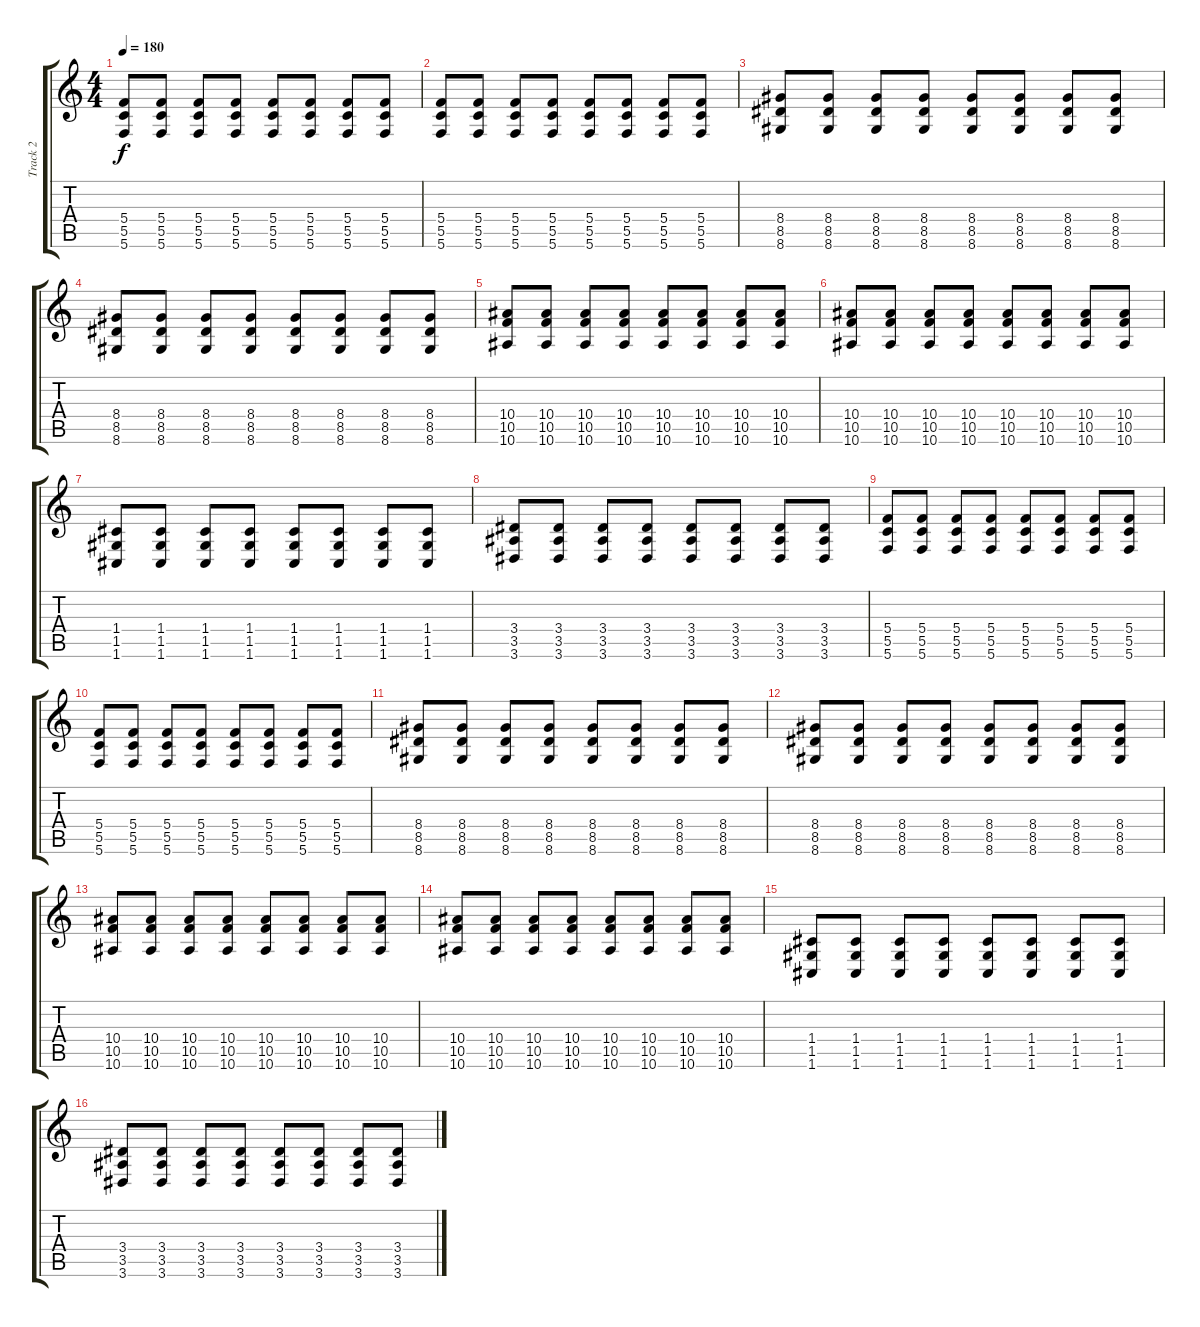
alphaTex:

\track ("Track 2" "Track 2") {instrument overdrivenguitar}
\staff {score tabs}
\tuning (D4 A3 F3 C3 G2 C2) {hide}
\ts (4 4)
\tempo 180
\clef g2
\ks c
(5.4 5.5 5.6).8{dy f} (5.4 5.5 5.6).8 (5.4 5.5 5.6).8 (5.4 5.5 5.6).8 (5.4 5.5 5.6).8 (5.4 5.5 5.6).8 (5.4 5.5 5.6).8 (5.4 5.5 5.6).8 |
(5.4 5.5 5.6).8 (5.4 5.5 5.6).8 (5.4 5.5 5.6).8 (5.4 5.5 5.6).8 (5.4 5.5 5.6).8 (5.4 5.5 5.6).8 (5.4 5.5 5.6).8 (5.4 5.5 5.6).8 |
(8.4 8.5 8.6).8 (8.4 8.5 8.6).8 (8.4 8.5 8.6).8 (8.4 8.5 8.6).8 (8.4 8.5 8.6).8 (8.4 8.5 8.6).8 (8.4 8.5 8.6).8 (8.4 8.5 8.6).8 |
(8.4 8.5 8.6).8 (8.4 8.5 8.6).8 (8.4 8.5 8.6).8 (8.4 8.5 8.6).8 (8.4 8.5 8.6).8 (8.4 8.5 8.6).8 (8.4 8.5 8.6).8 (8.4 8.5 8.6).8 |
(10.4 10.5 10.6).8 (10.4 10.5 10.6).8 (10.4 10.5 10.6).8 (10.4 10.5 10.6).8 (10.4 10.5 10.6).8 (10.4 10.5 10.6).8 (10.4 10.5 10.6).8 (10.4 10.5 10.6).8 |
(10.4 10.5 10.6).8 (10.4 10.5 10.6).8 (10.4 10.5 10.6).8 (10.4 10.5 10.6).8 (10.4 10.5 10.6).8 (10.4 10.5 10.6).8 (10.4 10.5 10.6).8 (10.4 10.5 10.6).8 |
(1.4 1.5 1.6).8 (1.4 1.5 1.6).8 (1.4 1.5 1.6).8 (1.4 1.5 1.6).8 (1.4 1.5 1.6).8 (1.4 1.5 1.6).8 (1.4 1.5 1.6).8 (1.4 1.5 1.6).8 |
(3.4 3.5 3.6).8 (3.4 3.5 3.6).8 (3.4 3.5 3.6).8 (3.4 3.5 3.6).8 (3.4 3.5 3.6).8 (3.4 3.5 3.6).8 (3.4 3.5 3.6).8 (3.4 3.5 3.6).8 |
(5.4 5.5 5.6).8 (5.4 5.5 5.6).8 (5.4 5.5 5.6).8 (5.4 5.5 5.6).8 (5.4 5.5 5.6).8 (5.4 5.5 5.6).8 (5.4 5.5 5.6).8 (5.4 5.5 5.6).8 |
(5.4 5.5 5.6).8 (5.4 5.5 5.6).8 (5.4 5.5 5.6).8 (5.4 5.5 5.6).8 (5.4 5.5 5.6).8 (5.4 5.5 5.6).8 (5.4 5.5 5.6).8 (5.4 5.5 5.6).8 |
(8.4 8.5 8.6).8 (8.4 8.5 8.6).8 (8.4 8.5 8.6).8 (8.4 8.5 8.6).8 (8.4 8.5 8.6).8 (8.4 8.5 8.6).8 (8.4 8.5 8.6).8 (8.4 8.5 8.6).8 |
(8.4 8.5 8.6).8 (8.4 8.5 8.6).8 (8.4 8.5 8.6).8 (8.4 8.5 8.6).8 (8.4 8.5 8.6).8 (8.4 8.5 8.6).8 (8.4 8.5 8.6).8 (8.4 8.5 8.6).8 |
(10.4 10.5 10.6).8 (10.4 10.5 10.6).8 (10.4 10.5 10.6).8 (10.4 10.5 10.6).8 (10.4 10.5 10.6).8 (10.4 10.5 10.6).8 (10.4 10.5 10.6).8 (10.4 10.5 10.6).8 |
(10.4 10.5 10.6).8 (10.4 10.5 10.6).8 (10.4 10.5 10.6).8 (10.4 10.5 10.6).8 (10.4 10.5 10.6).8 (10.4 10.5 10.6).8 (10.4 10.5 10.6).8 (10.4 10.5 10.6).8 |
(1.4 1.5 1.6).8 (1.4 1.5 1.6).8 (1.4 1.5 1.6).8 (1.4 1.5 1.6).8 (1.4 1.5 1.6).8 (1.4 1.5 1.6).8 (1.4 1.5 1.6).8 (1.4 1.5 1.6).8 |
(3.4 3.5 3.6).8 (3.4 3.5 3.6).8 (3.4 3.5 3.6).8 (3.4 3.5 3.6).8 (3.4 3.5 3.6).8 (3.4 3.5 3.6).8 (3.4 3.5 3.6).8 (3.4 3.5 3.6).8
